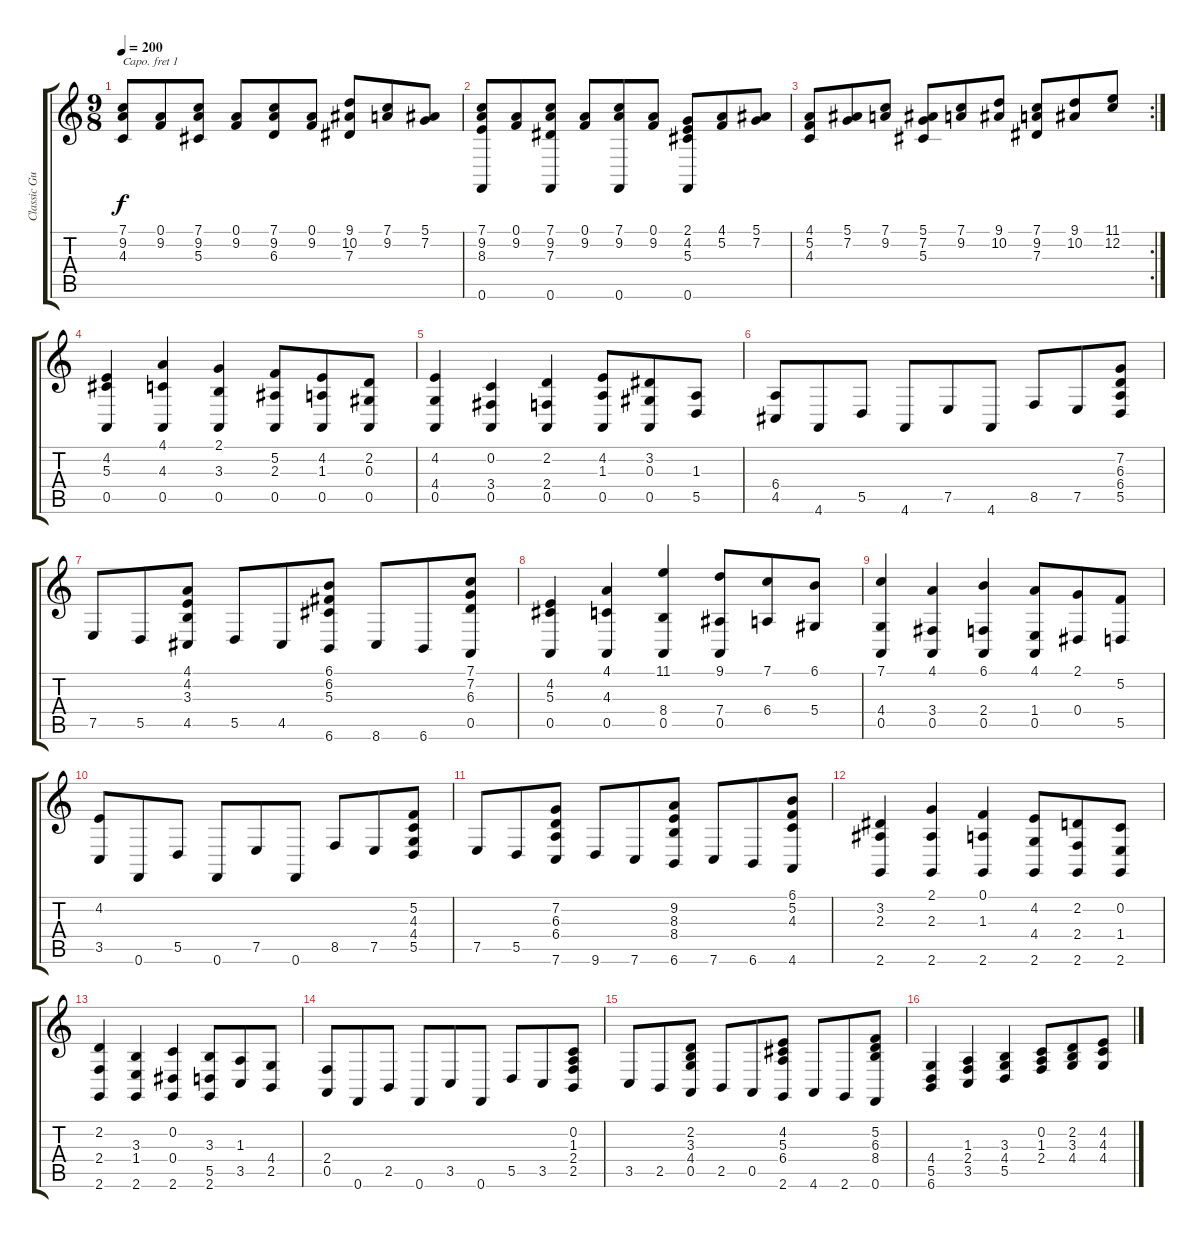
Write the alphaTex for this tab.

\track ("Classic Guitar" "Classic Gu") {instrument acousticgrandpiano}
\staff {score tabs}
\capo 1
\tuning (E4 B3 G3 D3 Ab2 E2) {hide}
\ts (9 8)
\tempo 200
\clef g2
\ks c
(7.1 9.2 4.3).8{dy f} (0.1 9.2).8 (7.1 9.2 5.3).8 (0.1 9.2).8 (7.1 9.2 6.3).8 (0.1 9.2).8 (9.1 10.2 7.3).8 (7.1 9.2).8 (5.1 7.2).8 |
(7.1 9.2 8.3 0.6).8 (0.1 9.2).8 (7.1 9.2 7.3 0.6).8 (0.1 9.2).8 (7.1 9.2 0.6).8 (0.1 9.2).8 (2.1 4.2 5.3 0.6).8 (4.1 5.2).8 (5.1 7.2).8 |
\rc 2
(4.1 5.2 4.3).8 (5.1 7.2).8 (7.1 9.2).8 (5.1 7.2 5.3).8 (7.1 9.2).8 (9.1 10.2).8 (7.1 9.2 7.3).8 (9.1 10.2).8 (11.1 12.2).8 |
(4.2 5.3 0.5).4 (4.1 4.3 0.5).4 (2.1 3.3 0.5).4 (5.2 2.3 0.5).8 (4.2 1.3 0.5).8 (2.2 0.3 0.5).8 |
(4.2 4.4 0.5).4 (0.2 3.4 0.5).4 (2.2 2.4 0.5).4 (4.2 1.3 0.5).8 (3.2 0.3 0.5).8 (1.3 5.5).8 |
(6.4 4.5).8 4.6.8 5.5.8 4.6.8 7.5.8 4.6.8 8.5.8 7.5.8 (7.2 6.3 6.4 5.5).8 |
7.5.8 5.5.8 (4.1 4.2 3.3 4.5).8 5.5.8 4.5.8 (6.1 6.2 5.3 6.6).8 8.6.8 6.6.8 (7.1 7.2 6.3 0.5).8 |
(4.2 5.3 0.5).4 (4.1 4.3 0.5).4 (11.1 8.4 0.5).4 (9.1 7.4 0.5).8 (7.1 6.4).8 (6.1 5.4).8 |
(7.1 4.4 0.5).4 (4.1 3.4 0.5).4 (6.1 2.4 0.5).4 (4.1 1.4 0.5).8 (2.1 0.4).8 (5.2 5.5).8 |
(4.2 3.5).8 0.6.8 5.5.8 0.6.8 7.5.8 0.6.8 8.5.8 7.5.8 (5.2 4.3 4.4 5.5).8 |
7.5.8 5.5.8 (7.2 6.3 6.4 7.6).8 9.6.8 7.6.8 (9.2 8.3 8.4 6.6).8 7.6.8 6.6.8 (6.1 5.2 4.3 4.6).8 |
(3.2 2.3 2.6).4 (2.1 2.3 2.6).4 (0.1 1.3 2.6).4 (4.2 4.4 2.6).8 (2.2 2.4 2.6).8 (0.2 1.4 2.6).8 |
(2.2 2.4 2.6).4 (3.3 1.4 2.6).4 (0.2 0.4 2.6).4 (3.3 5.5 2.6).8 (1.3 3.5).8 (4.4 2.5).8 |
(2.4 0.5).8 0.6.8 2.5.8 0.6.8 3.5.8 0.6.8 5.5.8 3.5.8 (0.2 1.3 2.4 2.5).8 |
3.5.8 2.5.8 (2.2 3.3 4.4 0.5).8 2.5.8 0.5.8 (4.2 5.3 6.4 2.6).8 4.6.8 2.6.8 (5.2 6.3 8.4 0.6).8 |
(4.4 5.5 6.6).4 (1.3 2.4 3.5).4 (3.3 4.4 5.5).4 (0.2 1.3 2.4).8 (2.2 3.3 4.4).8 (4.2 4.3 4.4).8
